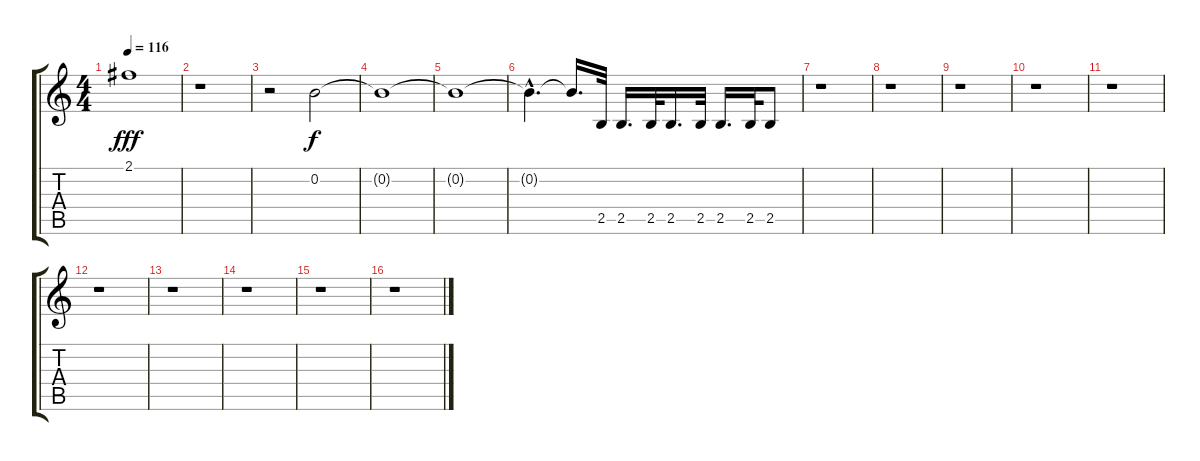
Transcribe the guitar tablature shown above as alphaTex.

\track "" {instrument acousticguitarsteel}
\staff {score tabs}
\tuning (E4 B3 G3 D3 A2 E2) {hide}
\ts (4 4)
\tempo 116
\clef g2
\ks c
2.1.1{dy fff} |
r.1 |
r.2 0.2.2{dy f volume 0 balance 8 instrument guitarharmonics} |
0.2{t}.1 |
0.2{t}.1 |
0.2{hac t}.4{d} 0.2{t}.16{d} 2.5.32{volume 16 instrument guitarfretnoise} 2.5.16{d} 2.5.32 2.5.16{d} 2.5.32 2.5.16{d} 2.5.32 2.5.8 |
r.1 |
r.1 |
r.1 |
r.1 |
r.1 |
r.1 |
r.1 |
r.1 |
r.1 |
r.1
